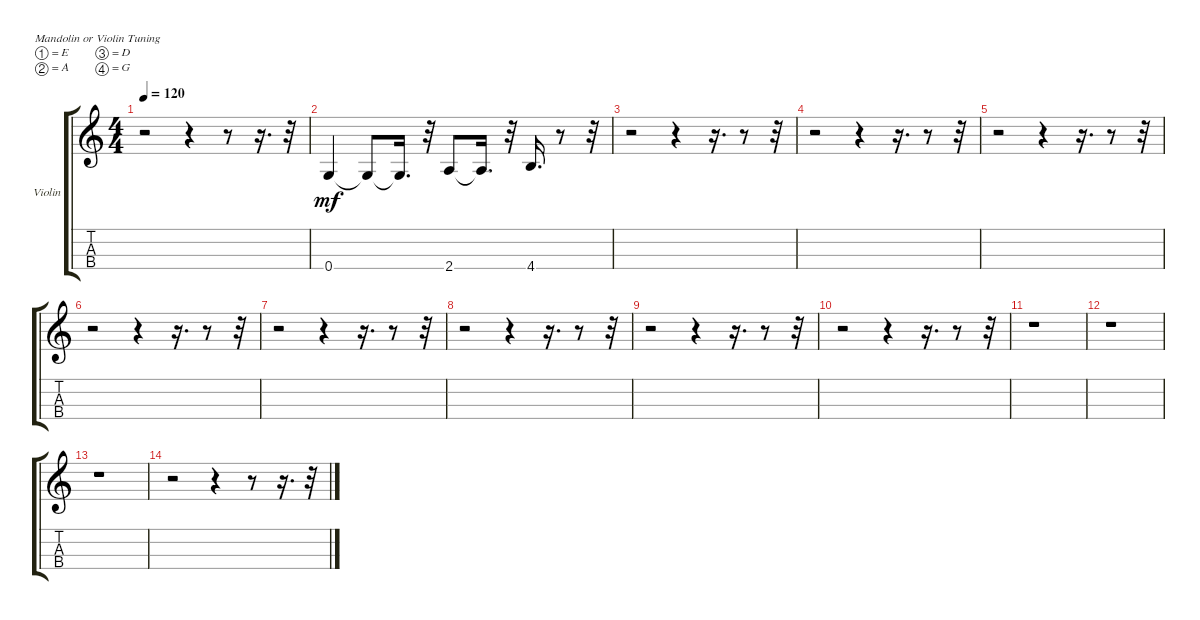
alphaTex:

\bracketExtendMode groupsimilarinstruments
\firstSystemTrackNameOrientation horizontal
\otherSystemsTrackNameOrientation horizontal
\track ("" "Violin") {instrument violin}
\staff {score tabs}
\tuning (E5 A4 D4 G3)
\ts (4 4)
\tempo 120
\clef g2
\ks c
r.2{dy mf} r.4 r.8 r.16{d} r.32 |
0.4.4 0.4{t}.8 0.4{t}.16{d} r.32 2.4.8 2.4{t}.16{d} r.32 4.4.16{d} r.8 r.32 |
r.2 r.4 r.16{d} r.8 r.32 |
r.2 r.4 r.16{d} r.8 r.32 |
r.2 r.4 r.16{d} r.8 r.32 |
r.2 r.4 r.16{d} r.8 r.32 |
r.2 r.4 r.16{d} r.8 r.32 |
r.2 r.4 r.16{d} r.8 r.32 |
r.2 r.4 r.16{d} r.8 r.32 |
r.2 r.4 r.16{d} r.8 r.32 |
r.1 |
r.1 |
r.1 |
r.2 r.4 r.8 r.16{d} r.32
